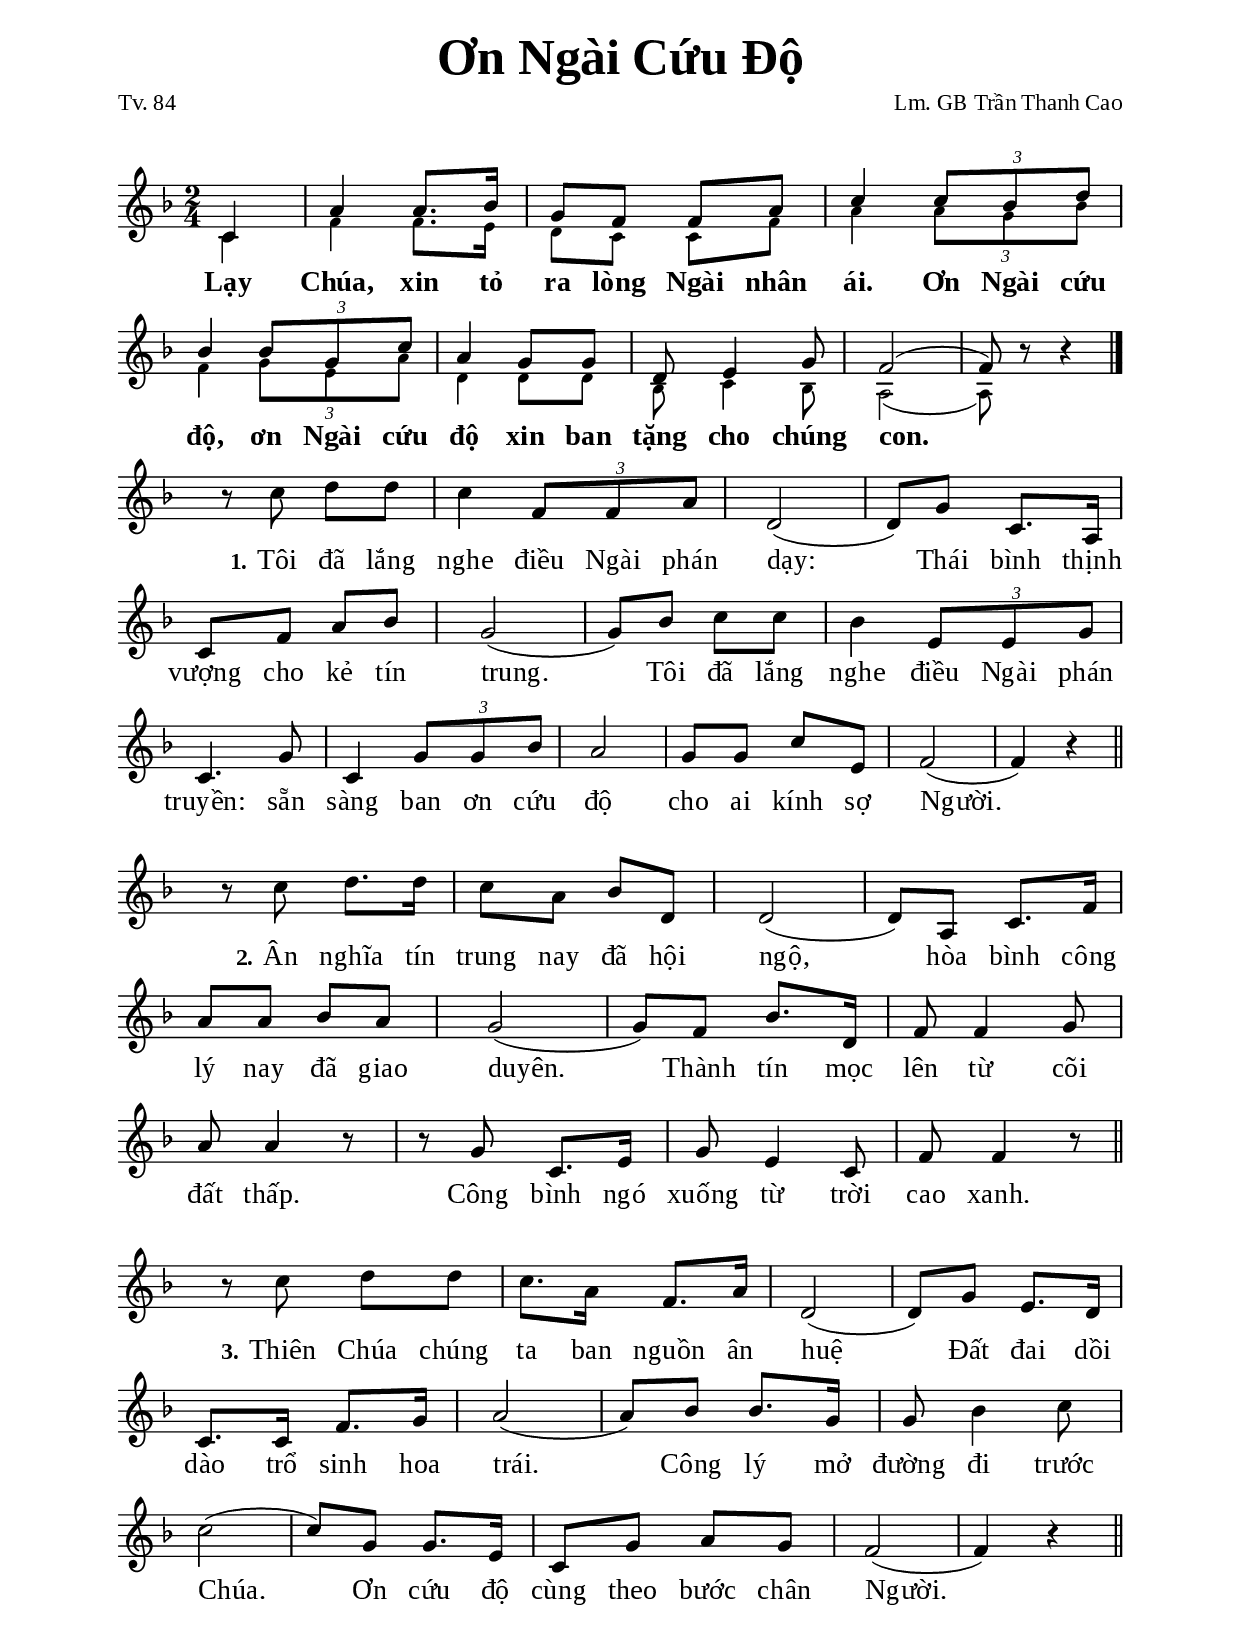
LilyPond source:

% Cài đặt chung
\version "2.22.1"
\include "english.ly"

\header {
  title = \markup { \fontsize #3 "Ơn Ngài Cứu Độ" }
  poet = "Tv. 84"
  composer = "Lm. GB Trần Thanh Cao"
  arranger = " "
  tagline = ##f
}

\paper {
  #(set-paper-size "a4")
  top-margin = 10\mm
  bottom-margin = 10\mm
  left-margin = 20\mm
  right-margin = 20\mm
  indent = #0
  #(define fonts
    (make-pango-font-tree
      "Liberation Serif"
      "Liberation Serif"
      "Liberation Serif"
      (/ 20 20)))
  page-count = #1
}

% Nhạc điệp khúc
nhacDiepKhucSop= \relative c' {
  \partial 4 c4 |
  a' a8. bf16 |
  g8 f f a |
  c4 \tuplet 3/2 { c8 bf d } |
  bf4 \tuplet 3/2 { bf8 g c } |
  a4 g8 g |
  d e4 g8 |
  f2 ( |
  f8) r8 r4 \bar "|."
}

nhacDiepKhucBas = \relative c' {
  \partial 4 c4 |
  f f8. e16 |
  d8 c c f |
  a4 \tuplet 3/2 { a8 g bf } |
  f4 \tuplet 3/2 { g8 e a } |
  d,4 d8 d |
  bf c4 bf8 |
  a2 ( |
  a8) r8 r4
}

% Nhạc phiên khúc
nhacPhienKhucMot = \relative c'' {
  r8 c d d |
  c4 \tuplet 3/2 { f,8 f a } |
  d,2 ( |
  d8) g c,8. a16 |
  c8 f a bf |
  g2 ( |
  g8) bf c c |
  bf4 \tuplet 3/2 { e,8 e g } |
  c,4. g'8 |
  c,4 \tuplet 3/2 { g'8 g bf } |
  a2 |
  g8 g c e, |
  f2 ( |
  f4) r \bar "||"
}

nhacPhienKhucHai = \relative c' {
  r8 c' d8. d16 |
  c8 a bf d, |
  d2 ( |
  d8) a c8. f16 |
  a8 a bf a |
  g2 ( |
  g8) f bf8. d,16 |
  f8 f4 g8 |
  a8 a4 r8 |
  r g c,8. e16 |
  g8 e4 c8 |
  f f4 r8 \bar "||"
}

nhacPhienKhucBa = \relative c' {
  r8 c' d d |
  c8. a16 f8. a16 |
  d,2 ( |
  d8) g e8. d16 |
  c8. c16 f8. g16 |
  a2 ( |
  a08) bf bf8. g16 |
  g8 bf4 c8 |
  c2 ( |
  c8) g g8. e16 |
  c8 g' a g |
  f2 ( |
  f4) r \bar "||"
}

% Lời điệp khúc
loiDiepKhuc = \lyricmode {
  Lạy Chúa, xin tỏ ra lòng Ngài nhân ái.
  Ơn Ngài cứu độ, ơn Ngài cứu độ xin ban tặng cho chúng con.
}

% Lời phiên khúc
loiPhienKhucMot = \lyricmode {
  \set stanza = #"1."
  Tôi đã lắng nghe điều Ngài phán dạy:
  Thái bình thịnh vượng cho kẻ tín trung.
  Tôi đã lắng nghe điều Ngài phán truyền:
  sẵn sàng ban ơn cứu độ cho ai kính sợ Người.
}

loiPhienKhucHai = \lyricmode {
  \set stanza = #"2."
  Ân nghĩa tín trung nay đã hội ngộ,
  hòa bình công lý nay đã giao duyên.
  Thành tín mọc lên từ cõi đất thấp.
  Công bình ngó xuống từ trời cao xanh.
}

loiPhienKhucBa = \lyricmode {
  \set stanza = #"3."
  Thiên Chúa chúng ta ban nguồn ân huệ
  Đất đai dồi dào trổ sinh hoa trái.
  Công lý mở đường đi trước Chúa.
  Ơn cứu độ cùng theo bước chân Người.
}


% Dàn trang
\score {
  \new ChoirStaff <<
    \new Staff = diepKhuc \with {
        \consists "Merge_rests_engraver"
        %\magnifyStaff #(magstep +1)
      }
      <<
      \new Voice = beSop {
        \voiceOne \key f \major \time 2/4 \nhacDiepKhucSop
      }
      \new Voice = beBas {
        \override NoteHead.font-size = #-2
        \voiceTwo \key f \major \time 2/4 \nhacDiepKhucBas
      }
    >>
    \new Lyrics \lyricsto beSop \loiDiepKhuc
  >>
  \layout {
    \override Lyrics.LyricText.font-series = #'bold
    \override Lyrics.LyricText.font-size = #+2
    \override Lyrics.LyricSpace.minimum-distance = #2.0
    \override Score.BarNumber.break-visibility = ##(#f #f #f)
    \override Score.SpacingSpanner.uniform-stretching = ##t
  }
}

\score {
  \new ChoirStaff <<
    \new Staff = phienKhuc \with {
        %\magnifyStaff #(magstep +1)
      }
      <<
      \new Voice = beSop {
        \key f \major \time 2/4 \nhacPhienKhucMot
      }
    >>
    \new Lyrics \lyricsto beSop \loiPhienKhucMot
  >>
  \layout {
    \override Staff.TimeSignature.transparent = ##t
    \override Lyrics.LyricText.font-size = #+2
    \override Lyrics.LyricSpace.minimum-distance = #2.0
    \override Score.BarNumber.break-visibility = ##(#f #f #f)
    \override Score.SpacingSpanner.uniform-stretching = ##t
  }
}

\score {
  \new ChoirStaff <<
    \new Staff = phienKhuc \with {
        %\magnifyStaff #(magstep +1)
      }
      <<
      \new Voice = beSop {
        \key f \major \time 2/4 \nhacPhienKhucHai
      }
    >>
    \new Lyrics \lyricsto beSop \loiPhienKhucHai
  >>
  \layout {
    \override Staff.TimeSignature.transparent = ##t
    \override Lyrics.LyricText.font-size = #+2
    \override Lyrics.LyricSpace.minimum-distance = #2.0
    \override Score.BarNumber.break-visibility = ##(#f #f #f)
    \override Score.SpacingSpanner.uniform-stretching = ##t
  }
}

\score {
  \new ChoirStaff <<
    \new Staff = phienKhuc \with {
        %\magnifyStaff #(magstep +1)
      }
      <<
      \new Voice = beSop {
        \key f \major \time 2/4 \nhacPhienKhucBa
      }
    >>
    \new Lyrics \lyricsto beSop \loiPhienKhucBa
  >>
  \layout {
    \override Staff.TimeSignature.transparent = ##t
    \override Lyrics.LyricText.font-size = #+2
    \override Lyrics.LyricSpace.minimum-distance = #2.0
    \override Score.BarNumber.break-visibility = ##(#f #f #f)
    \override Score.SpacingSpanner.uniform-stretching = ##t
  }
}
